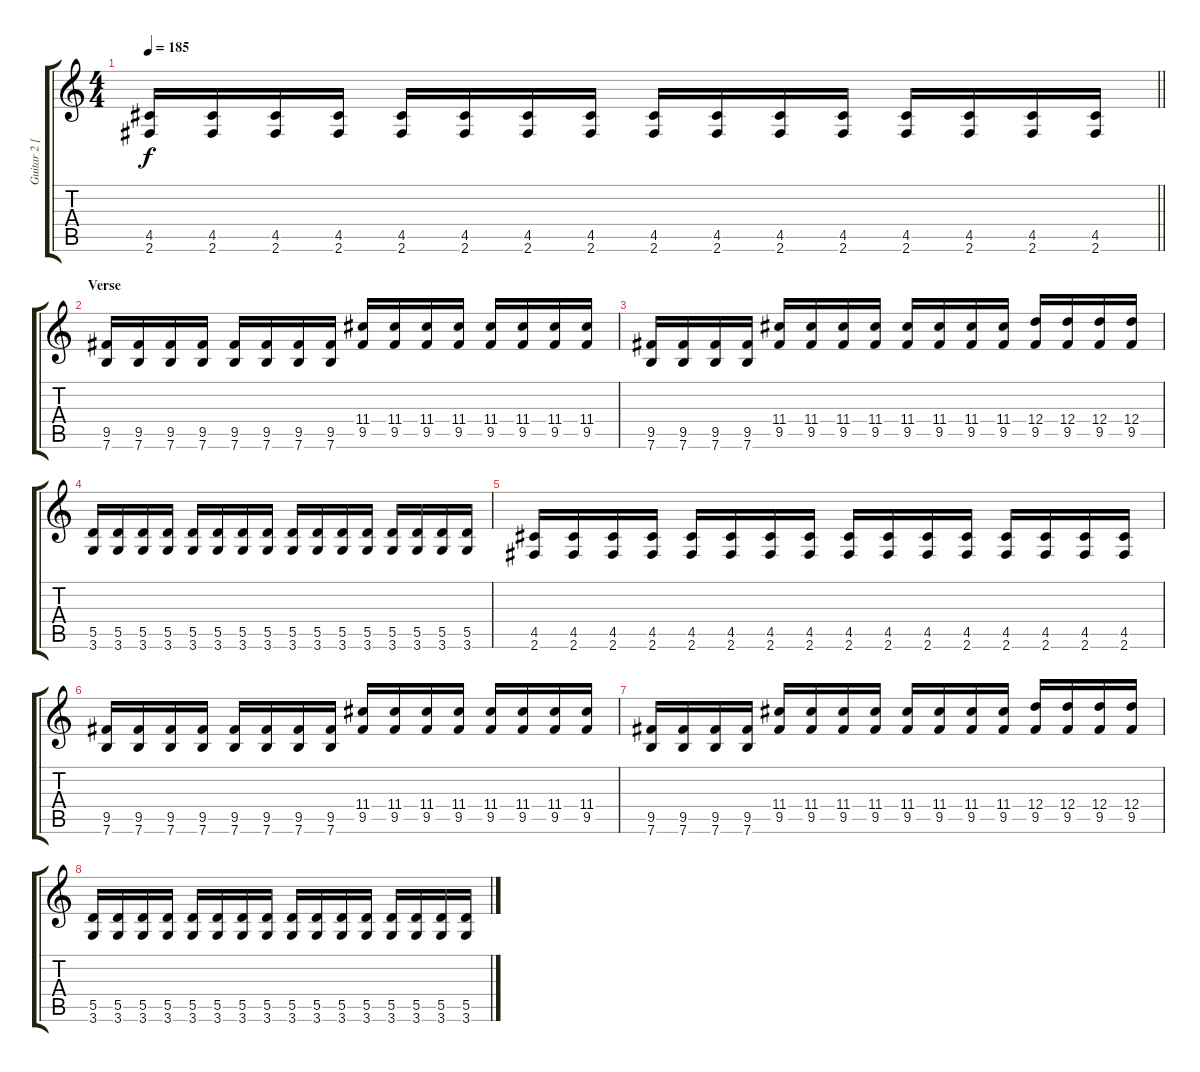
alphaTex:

\track ("Guitar 2 [Right]" "Guitar 2 [") {instrument overdrivenguitar}
\staff {score tabs}
\tuning (E4 B3 G3 D3 A2 E2) {hide}
\ts (4 4)
\tempo 185
\clef g2
\barLineRight lightlight
\ks c
(4.5 2.6).16{dy f} (4.5 2.6).16 (4.5 2.6).16 (4.5 2.6).16 (4.5 2.6).16 (4.5 2.6).16 (4.5 2.6).16 (4.5 2.6).16 (4.5 2.6).16 (4.5 2.6).16 (4.5 2.6).16 (4.5 2.6).16 (4.5 2.6).16 (4.5 2.6).16 (4.5 2.6).16 (4.5 2.6).16 |
\section ("" "Verse")
(9.5 7.6).16 (9.5 7.6).16 (9.5 7.6).16 (9.5 7.6).16 (9.5 7.6).16 (9.5 7.6).16 (9.5 7.6).16 (9.5 7.6).16 (11.4 9.5).16 (11.4 9.5).16 (11.4 9.5).16 (11.4 9.5).16 (11.4 9.5).16 (11.4 9.5).16 (11.4 9.5).16 (11.4 9.5).16 |
(9.5 7.6).16 (9.5 7.6).16 (9.5 7.6).16 (9.5 7.6).16 (11.4 9.5).16 (11.4 9.5).16 (11.4 9.5).16 (11.4 9.5).16 (11.4 9.5).16 (11.4 9.5).16 (11.4 9.5).16 (11.4 9.5).16 (12.4 9.5).16 (12.4 9.5).16 (12.4 9.5).16 (12.4 9.5).16 |
(5.5 3.6).16 (5.5 3.6).16 (5.5 3.6).16 (5.5 3.6).16 (5.5 3.6).16 (5.5 3.6).16 (5.5 3.6).16 (5.5 3.6).16 (5.5 3.6).16 (5.5 3.6).16 (5.5 3.6).16 (5.5 3.6).16 (5.5 3.6).16 (5.5 3.6).16 (5.5 3.6).16 (5.5 3.6).16 |
(4.5 2.6).16 (4.5 2.6).16 (4.5 2.6).16 (4.5 2.6).16 (4.5 2.6).16 (4.5 2.6).16 (4.5 2.6).16 (4.5 2.6).16 (4.5 2.6).16 (4.5 2.6).16 (4.5 2.6).16 (4.5 2.6).16 (4.5 2.6).16 (4.5 2.6).16 (4.5 2.6).16 (4.5 2.6).16 |
(9.5 7.6).16 (9.5 7.6).16 (9.5 7.6).16 (9.5 7.6).16 (9.5 7.6).16 (9.5 7.6).16 (9.5 7.6).16 (9.5 7.6).16 (11.4 9.5).16 (11.4 9.5).16 (11.4 9.5).16 (11.4 9.5).16 (11.4 9.5).16 (11.4 9.5).16 (11.4 9.5).16 (11.4 9.5).16 |
(9.5 7.6).16 (9.5 7.6).16 (9.5 7.6).16 (9.5 7.6).16 (11.4 9.5).16 (11.4 9.5).16 (11.4 9.5).16 (11.4 9.5).16 (11.4 9.5).16 (11.4 9.5).16 (11.4 9.5).16 (11.4 9.5).16 (12.4 9.5).16 (12.4 9.5).16 (12.4 9.5).16 (12.4 9.5).16 |
(5.5 3.6).16 (5.5 3.6).16 (5.5 3.6).16 (5.5 3.6).16 (5.5 3.6).16 (5.5 3.6).16 (5.5 3.6).16 (5.5 3.6).16 (5.5 3.6).16 (5.5 3.6).16 (5.5 3.6).16 (5.5 3.6).16 (5.5 3.6).16 (5.5 3.6).16 (5.5 3.6).16 (5.5 3.6).16
